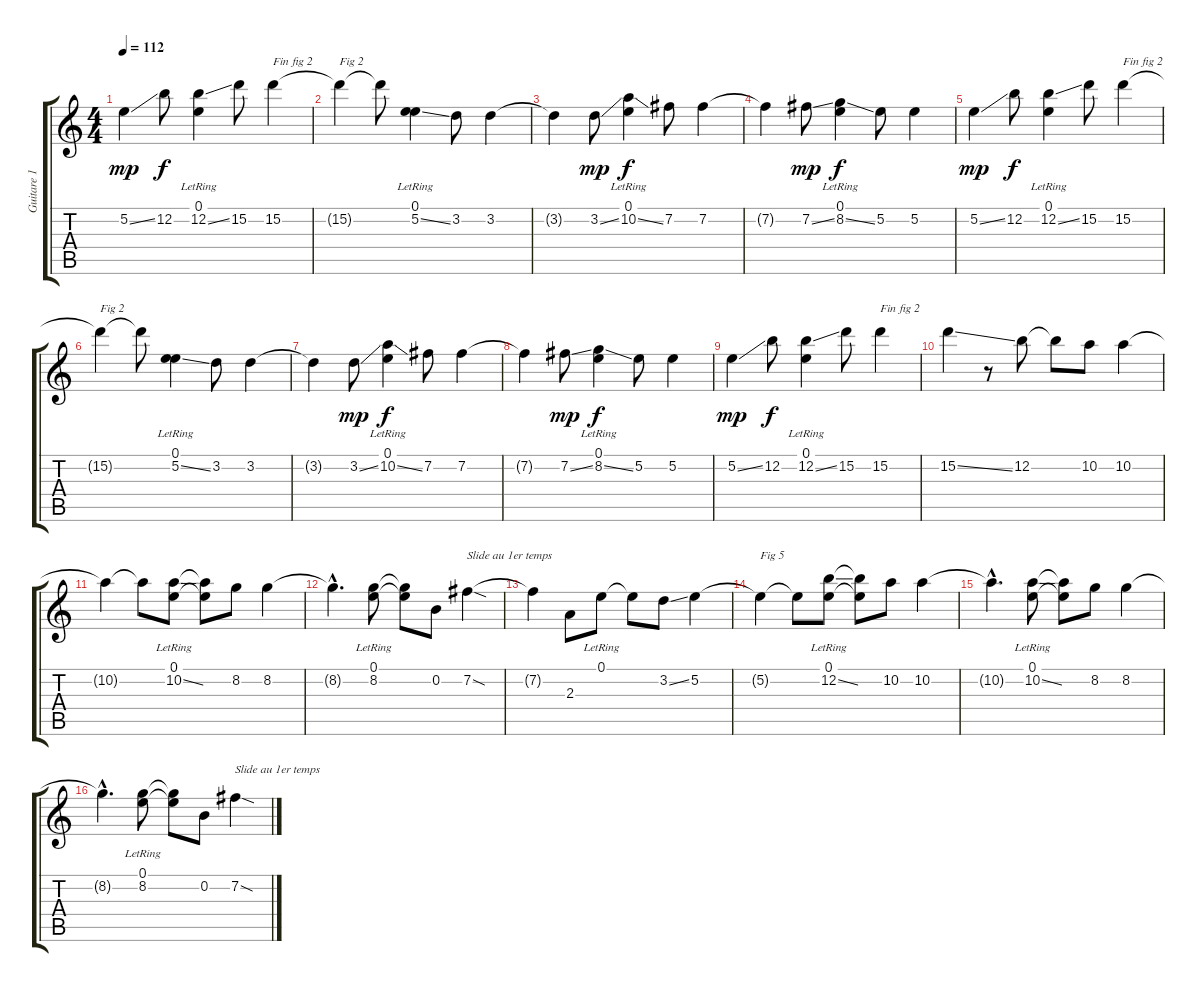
\track ("Guitare 1" "Guitare 1") {instrument distortionguitar}
\staff {score tabs}
\tuning (E4 B3 G3 D3 A2 E2) {hide}
\ts (4 4)
\tempo 112
\clef g2
\ks c
5.2{ss}.4{dy mp} 12.2.8{dy f} (0.1{lr} 12.2{ss}).4 15.2.8 15.2.4{txt "Fin fig 2"} |
15.2{t}.4{txt "Fig 2"} 15.2{t}.8 (0.1{lr} 5.2{ss}).4 3.2.8 3.2.4 |
3.2{t}.4 3.2{ss}.8{dy mp} (0.1{lr} 10.2{ss}).4{dy f} 7.2.8 7.2.4 |
7.2{t}.4 7.2{ss}.8{dy mp} (0.1{lr} 8.2{ss}).4{dy f} 5.2.8 5.2.4 |
5.2{ss}.4{dy mp} 12.2.8{dy f} (0.1{lr} 12.2{ss}).4 15.2.8 15.2.4{txt "Fin fig 2"} |
15.2{t}.4{txt "Fig 2"} 15.2{t}.8 (0.1{lr} 5.2{ss}).4 3.2.8 3.2.4 |
3.2{t}.4 3.2{ss}.8{dy mp} (0.1{lr} 10.2{ss}).4{dy f} 7.2.8 7.2.4 |
7.2{t}.4 7.2{ss}.8{dy mp} (0.1{lr} 8.2{ss}).4{dy f} 5.2.8 5.2.4 |
5.2{ss}.4{dy mp} 12.2.8{dy f} (0.1{lr} 12.2{ss}).4 15.2.8 15.2.4{txt "Fin fig 2"} |
15.2{ss}.4 r.8 12.2.8 12.2{t}.8 10.2.8 10.2.4 |
10.2{t}.4 10.2{t}.8 (0.1{lr} 10.2{ss}).8 (0.1{t} 10.2{t}).8 8.2.8 8.2.4 |
8.2{hac t}.4{d} (0.1{lr} 8.2).8 (0.1{t} 8.2{t}).8 0.2.8 7.2{sod}.4{txt "Slide au 1er temps"} |
7.2{t}.4 2.3.8 0.1{lr}.8 0.1{t}.8 3.2{ss}.8 5.2.4 |
5.2{t}.4{txt "Fig 5"} 5.2{t}.8 (0.1{lr} 12.2{ss}).8 (0.1{t} 12.2{t}).8 10.2.8 10.2.4 |
10.2{hac t}.4{d} (0.1{lr} 10.2{ss}).8 (0.1{t} 10.2{t}).8 8.2.8 8.2.4 |
8.2{hac t}.4{d} (0.1{lr} 8.2).8 (0.1{t} 8.2{t}).8 0.2.8 7.2{sod}.4{txt "Slide au 1er temps"}
